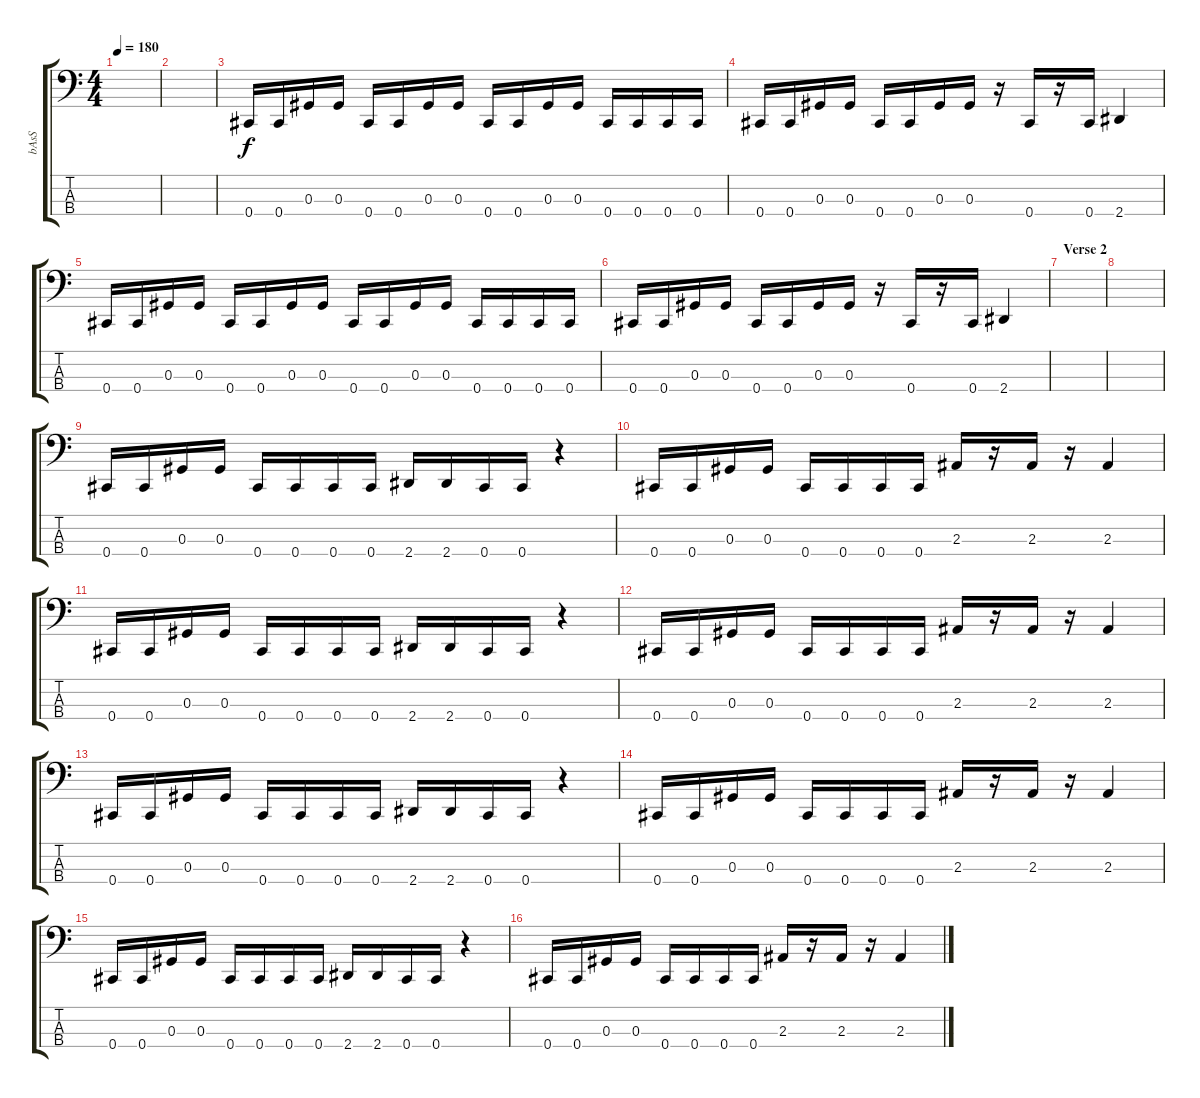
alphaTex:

\track ("bAsS" "bAsS") {instrument electricbassfinger}
\staff {score tabs}
\tuning (Gb2 Db2 Ab1 Db1) {hide}
\ts (4 4)
\tempo 180
\clef f4
\ks c
|
|
0.4.16 0.4.16 0.3.16 0.3.16 0.4.16 0.4.16 0.3.16 0.3.16 0.4.16 0.4.16 0.3.16 0.3.16 0.4.16 0.4.16 0.4.16 0.4.16 |
0.4.16 0.4.16 0.3.16 0.3.16 0.4.16 0.4.16 0.3.16 0.3.16 r.16 0.4.16 r.16 0.4.16 2.4.4 |
0.4.16 0.4.16 0.3.16 0.3.16 0.4.16 0.4.16 0.3.16 0.3.16 0.4.16 0.4.16 0.3.16 0.3.16 0.4.16 0.4.16 0.4.16 0.4.16 |
0.4.16 0.4.16 0.3.16 0.3.16 0.4.16 0.4.16 0.3.16 0.3.16 r.16 0.4.16 r.16 0.4.16 2.4.4 |
\section ("" "Verse 2")
|
|
0.4.16 0.4.16 0.3.16 0.3.16 0.4.16 0.4.16 0.4.16 0.4.16 2.4.16 2.4.16 0.4.16 0.4.16 r.4 |
0.4.16 0.4.16 0.3.16 0.3.16 0.4.16 0.4.16 0.4.16 0.4.16 2.3.16 r.16 2.3.16 r.16 2.3.4 |
0.4.16 0.4.16 0.3.16 0.3.16 0.4.16 0.4.16 0.4.16 0.4.16 2.4.16 2.4.16 0.4.16 0.4.16 r.4 |
0.4.16 0.4.16 0.3.16 0.3.16 0.4.16 0.4.16 0.4.16 0.4.16 2.3.16 r.16 2.3.16 r.16 2.3.4 |
0.4.16 0.4.16 0.3.16 0.3.16 0.4.16 0.4.16 0.4.16 0.4.16 2.4.16 2.4.16 0.4.16 0.4.16 r.4 |
0.4.16 0.4.16 0.3.16 0.3.16 0.4.16 0.4.16 0.4.16 0.4.16 2.3.16 r.16 2.3.16 r.16 2.3.4 |
0.4.16 0.4.16 0.3.16 0.3.16 0.4.16 0.4.16 0.4.16 0.4.16 2.4.16 2.4.16 0.4.16 0.4.16 r.4 |
0.4.16 0.4.16 0.3.16 0.3.16 0.4.16 0.4.16 0.4.16 0.4.16 2.3.16 r.16 2.3.16 r.16 2.3.4
